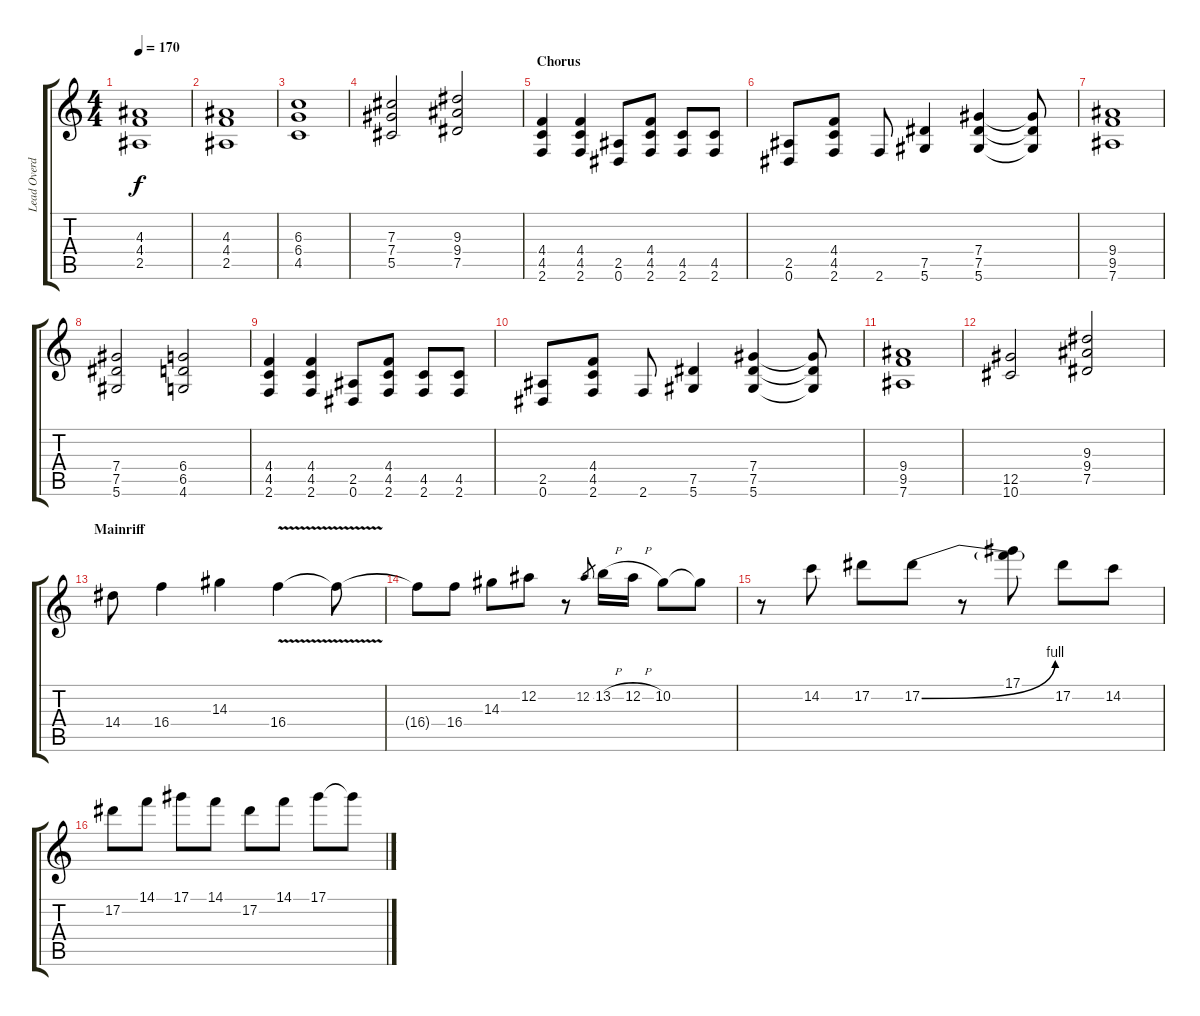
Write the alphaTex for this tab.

\track ("Lead Overdubs" "Lead Overd") {instrument distortionguitar}
\staff {score tabs}
\tuning (Eb4 Bb3 Gb3 Db3 Ab2 Eb2) {hide}
\ts (4 4)
\tempo 170
\clef g2
\ks c
(4.3 4.4 2.5).1{dy f} |
(4.3 4.4 2.5).1 |
(6.3 6.4 4.5).1 |
(7.3 7.4 5.5).2 (9.3 9.4 7.5).2 |
\section ("" "Chorus")
(4.4 4.5 2.6).4 (4.4 4.5 2.6).4 (2.5 0.6).8 (4.4 4.5 2.6).8 (4.5 2.6).8 (4.5 2.6).8 |
(2.5 0.6).8 (4.4 4.5 2.6).8 2.6.8 (7.5 5.6).4 (7.4 7.5 5.6).4 (7.4{t} 7.5{t} 5.6{t}).8 |
(9.4 9.5 7.6).1 |
(7.4 7.5 5.6).2 (6.4 6.5 4.6).2 |
(4.4 4.5 2.6).4 (4.4 4.5 2.6).4 (2.5 0.6).8 (4.4 4.5 2.6).8 (4.5 2.6).8 (4.5 2.6).8 |
(2.5 0.6).8 (4.4 4.5 2.6).8 2.6.8 (7.5 5.6).4 (7.4 7.5 5.6).4 (7.4{t} 7.5{t} 5.6{t}).8 |
(9.4 9.5 7.6).1 |
(12.5 10.6).2 (9.3 9.4 7.5).2 |
\section ("" "Mainriff")
14.4.8 16.4.4 14.3.4 16.4{v}.4 16.4{t}.8 |
16.4{t}.8 16.4.8 14.3.8 12.2.8 r.8 12.2.8{gr} 13.2{h}.16 12.2{h}.16 10.2.8 10.2{t}.8 |
r.8 14.2.8 17.2.8 17.2{be (bend 0 0 60 4)}.8 r.8 (17.1 17.2{t}).8 17.2.8 14.2.8 |
17.2.8 14.1.8 17.1.8 14.1.8 17.2.8 14.1.8 17.1.8 17.1{t}.8
